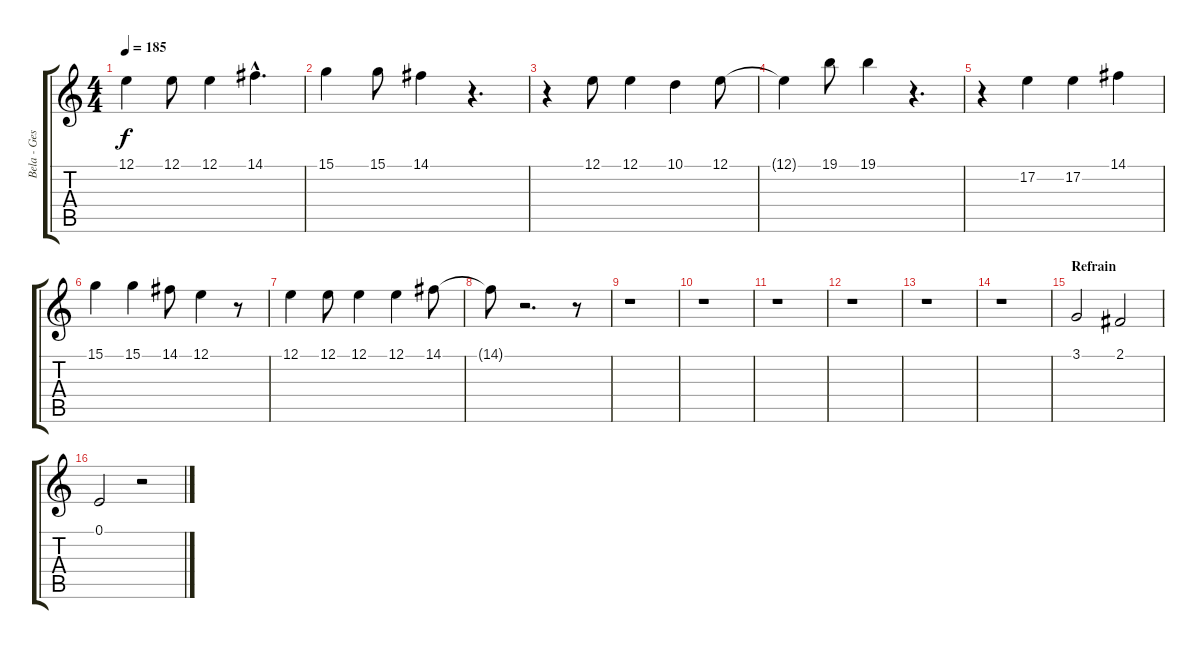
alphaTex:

\track ("Bela - Gesang" "Bela - Ges") {instrument bassoon}
\staff {score tabs}
\tuning (E4 B3 G3 D3 A2 E2) {hide}
\ts (4 4)
\tempo 185
\clef g2
\ks c
12.1.4{dy f} 12.1.8 12.1.4 14.1{hac}.4{d} |
15.1.4 15.1.8 14.1.4 r.4{d} |
r.4 12.1.8 12.1.4 10.1.4 12.1.8 |
12.1{t}.4 19.1.8 19.1.4 r.4{d} |
r.4 17.2.4 17.2.4 14.1.4 |
15.1.4 15.1.4 14.1.8 12.1.4 r.8 |
12.1.4 12.1.8 12.1.4 12.1.4 14.1.8 |
14.1{t}.8 r.2{d} r.8 |
r.1 |
r.1 |
r.1 |
r.1 |
r.1 |
r.1 |
\section ("" "Refrain")
3.1.2 2.1.2 |
0.1.2 r.2
